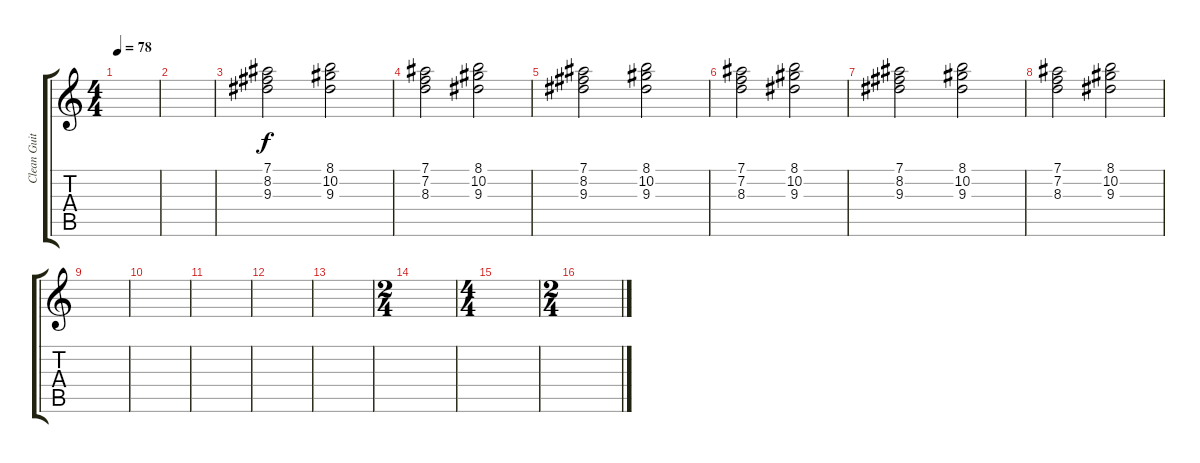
\track ("Clean Guitar 2 - Kirk" "Clean Guit") {instrument electricguitarclean}
\staff {score tabs}
\tuning (Eb4 Bb3 Gb3 Db3 Ab2 Eb2) {hide}
\ts (4 4)
\tempo 78
\clef g2
\ks c
|
|
(7.1 8.2 9.3).2 (8.1 10.2 9.3).2 |
(7.1 7.2 8.3).2 (8.1 10.2 9.3).2 |
(7.1 8.2 9.3).2 (8.1 10.2 9.3).2 |
(7.1 7.2 8.3).2 (8.1 10.2 9.3).2 |
(7.1 8.2 9.3).2 (8.1 10.2 9.3).2 |
(7.1 7.2 8.3).2 (8.1 10.2 9.3).2 |
|
|
|
|
|
\ts (2 4)
|
\ts (4 4)
|
\ts (2 4)
